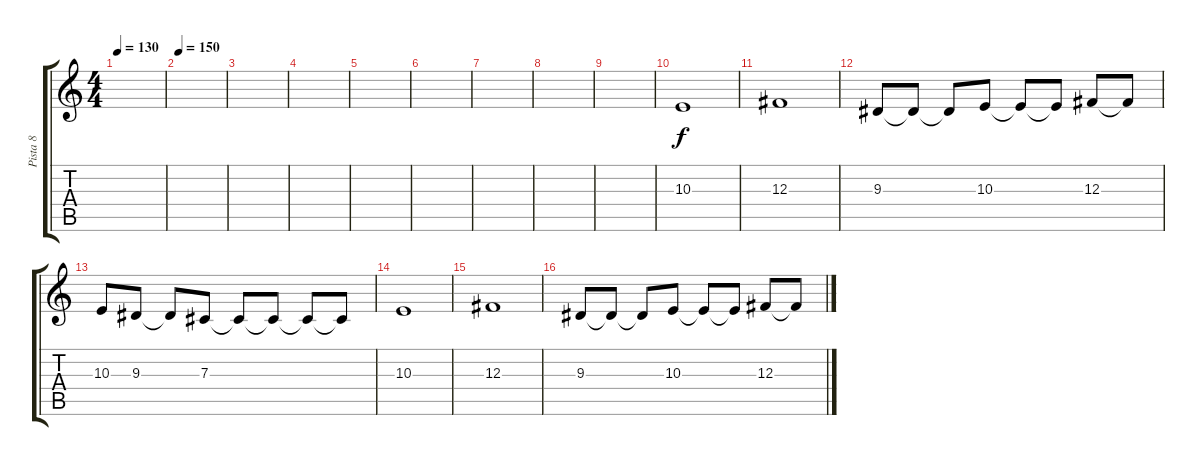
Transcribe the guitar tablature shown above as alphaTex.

\track ("Pista 8" "Pista 8") {instrument stringensemble1}
\staff {score tabs}
\tuning (Eb4 Bb3 Gb3 Db3 Ab2 Eb2) {hide}
\ts (4 4)
\tempo 130
\clef g2
\ks c
|
\tempo 150
|
|
|
|
|
|
|
|
10.3.1 |
12.3.1 |
9.3.8 9.3{t}.8 9.3{t}.8 10.3.8 10.3{t}.8 10.3{t}.8 12.3.8 12.3{t}.8 |
10.3.8 9.3.8 9.3{t}.8 7.3.8 7.3{t}.8 7.3{t}.8 7.3{t}.8 7.3{t}.8 |
10.3.1 |
12.3.1 |
9.3.8 9.3{t}.8 9.3{t}.8 10.3.8 10.3{t}.8 10.3{t}.8 12.3.8 12.3{t}.8
